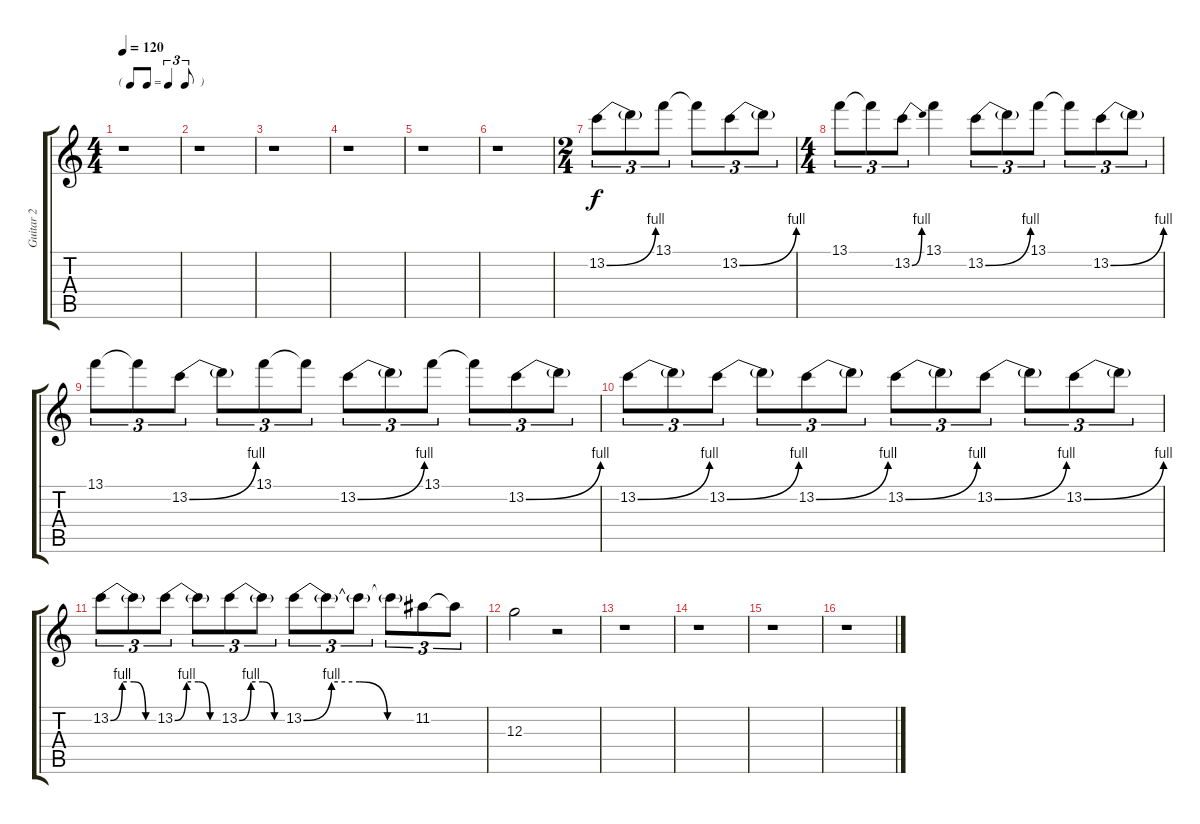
\track ("Guitar 2" "Guitar 2") {instrument overdrivenguitar}
\staff {score tabs}
\tuning (E4 B3 G3 D3 A2 E2) {hide}
\ts (4 4)
\tf triplet8th
\tempo 120
\clef g2
\ks c
r.1{dy f} |
r.1 |
r.1 |
r.1 |
r.1 |
r.1 |
\ts (2 4)
13.2{be (bend 0 0 60 4)}.8{tu (3 2)} 13.2{t}.8{tu (3 2)} 13.1.8{tu (3 2)} 13.1{t}.8{tu (3 2)} 13.2{be (bend 0 0 60 4)}.8{tu (3 2)} 13.2{t}.8{tu (3 2)} |
\ts (4 4)
13.1.8{tu (3 2)} 13.1{t}.8{tu (3 2)} 13.2{be (bend 0 0 60 4)}.8{tu (3 2)} 13.1.4 13.2{be (bend 0 0 60 4)}.8{tu (3 2)} 13.2{t}.8{tu (3 2)} 13.1.8{tu (3 2)} 13.1{t}.8{tu (3 2)} 13.2{be (bend 0 0 60 4)}.8{tu (3 2)} 13.2{t}.8{tu (3 2)} |
13.1.8{tu (3 2)} 13.1{t}.8{tu (3 2)} 13.2{be (bend 0 0 60 4)}.8{tu (3 2)} 13.2{t}.8{tu (3 2)} 13.1.8{tu (3 2)} 13.1{t}.8{tu (3 2)} 13.2{be (bend 0 0 60 4)}.8{tu (3 2)} 13.2{t}.8{tu (3 2)} 13.1.8{tu (3 2)} 13.1{t}.8{tu (3 2)} 13.2{be (bend 0 0 60 4)}.8{tu (3 2)} 13.2{t}.8{tu (3 2)} |
13.2{be (bend 0 0 60 4)}.8{tu (3 2)} 13.2{t}.8{tu (3 2)} 13.2{be (bend 0 0 60 4)}.8{tu (3 2)} 13.2{t}.8{tu (3 2)} 13.2{be (bend 0 0 60 4)}.8{tu (3 2)} 13.2{t}.8{tu (3 2)} 13.2{be (bend 0 0 60 4)}.8{tu (3 2)} 13.2{t}.8{tu (3 2)} 13.2{be (bend 0 0 60 4)}.8{tu (3 2)} 13.2{t}.8{tu (3 2)} 13.2{be (bend 0 0 60 4)}.8{tu (3 2)} 13.2{t}.8{tu (3 2)} |
13.2{be (custom 0 0 15 4 30 4 45 0 60 0)}.8{tu (3 2)} 13.2{t}.8{tu (3 2)} 13.2{be (custom 0 0 15 4 30 4 45 0 60 0)}.8{tu (3 2)} 13.2{t}.8{tu (3 2)} 13.2{be (custom 0 0 15 4 30 4 45 0 60 0)}.8{tu (3 2)} 13.2{t}.8{tu (3 2)} 13.2{be (custom 0 0 15 4 30 4 45 0 60 0)}.8{tu (3 2)} 13.2{t}.8{tu (3 2)} 13.2{t}.8{tu (3 2)} 13.2{t}.8{tu (3 2)} 11.2.8{tu (3 2)} 11.2{t}.8{tu (3 2)} |
12.3.2 r.2 |
r.1 |
r.1 |
r.1 |
r.1
